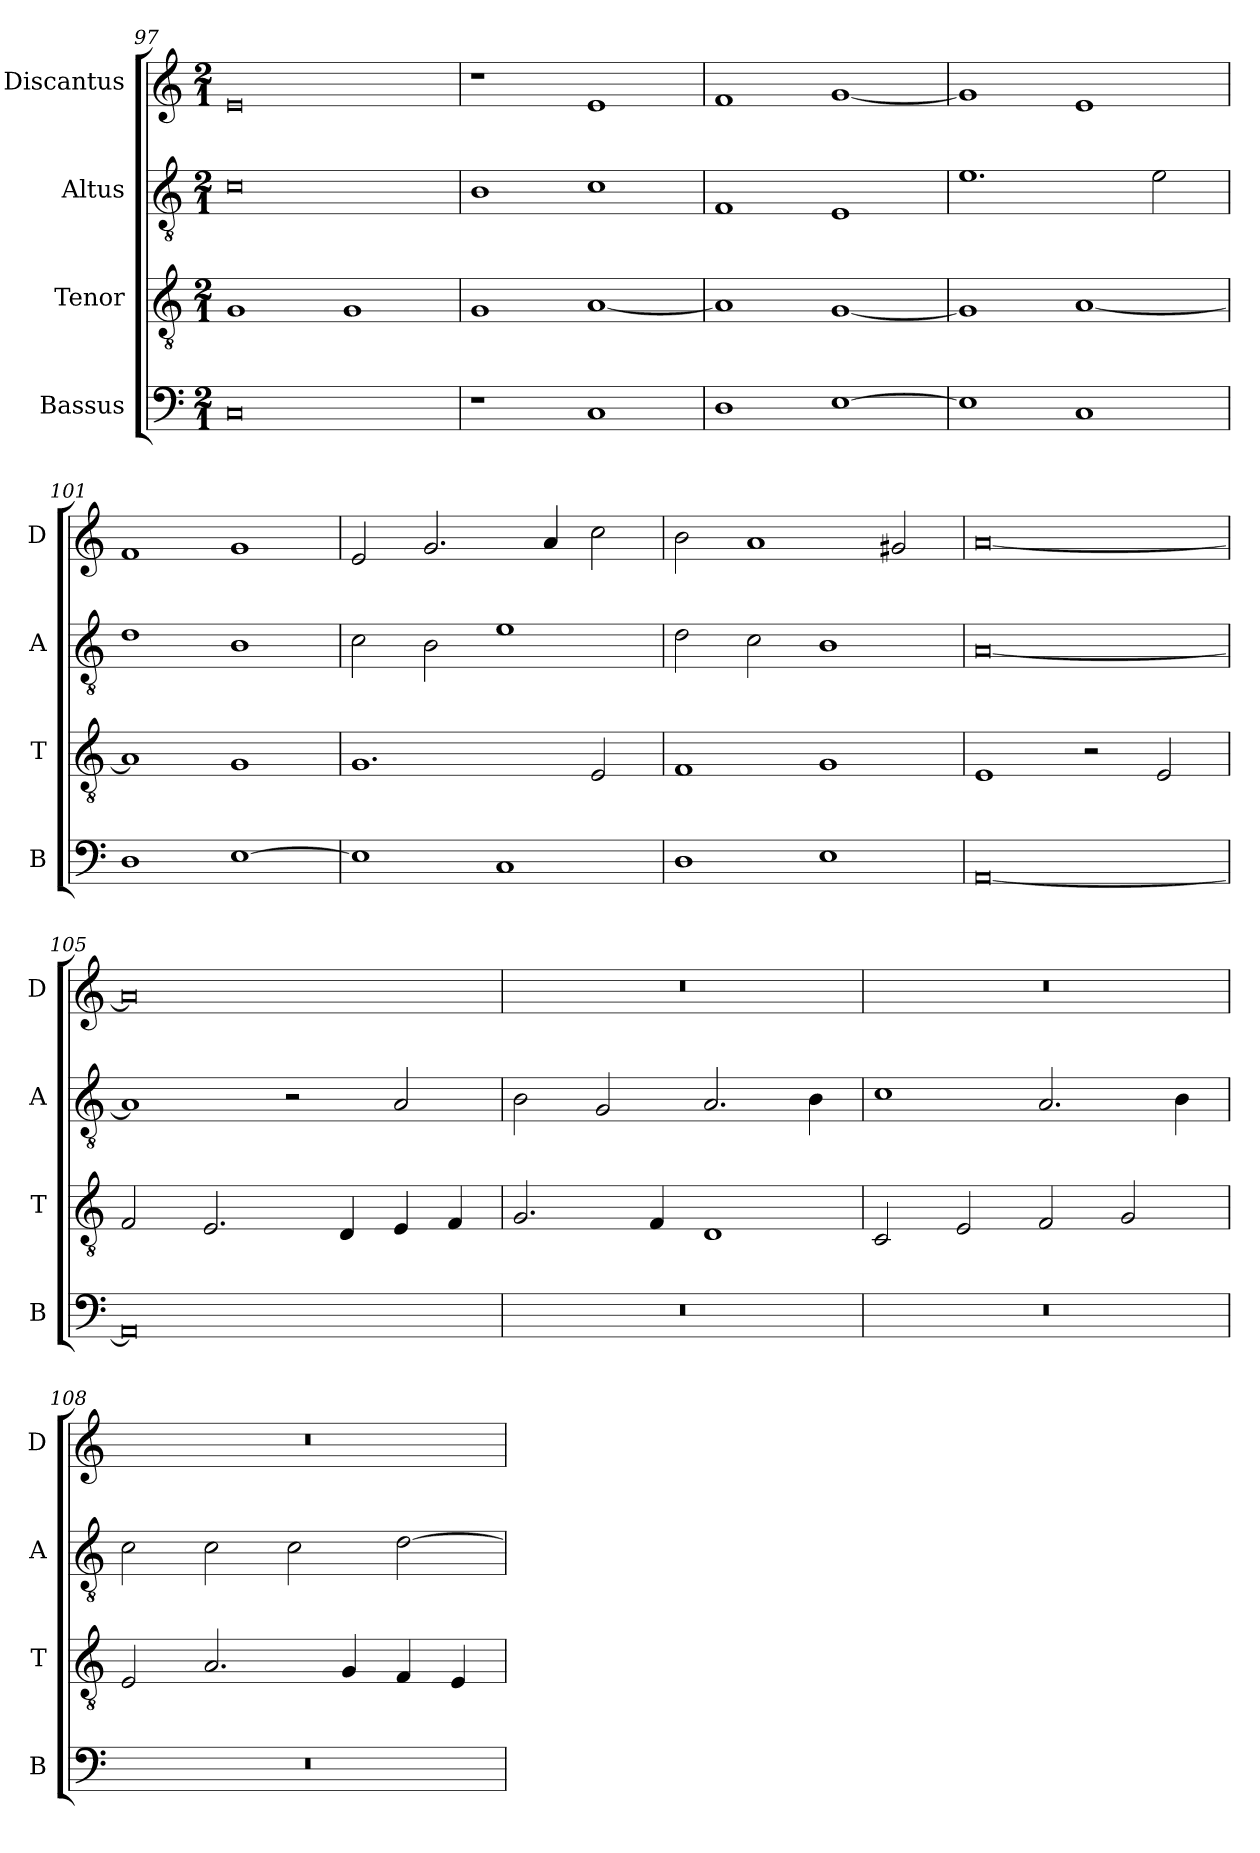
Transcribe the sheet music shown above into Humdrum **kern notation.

**kern	**kern	**kern	**kern
*part4	*part3	*part2	*part1
*staff4	*staff3	*staff2	*staff1
*I"Bassus	*I"Tenor	*I"Altus	*I"Discantus
*I'B	*I'T	*I'A	*I'D
*clefF4	*clefGv2	*clefGv2	*clefG2
*k[]	*k[]	*k[]	*k[]
*M2/1	*M2/1	*M2/1	*M2/1
=97	=97	=97	=97
0C	1G	0c	0e
.	1G	.	.
=98	=98	=98	=98
1r	1G	1B	1r
1C	[1A	1c	1e
=99	=99	=99	=99
1D	1A]	1F	1f
[1E	[1G	1E	[1g
=100	=100	=100	=100
1E]	1G]	1.e	1g]
1C	[1A	.	1e
.	.	2e\	.
=101	=101	=101	=101
1D	1A]	1d	1f
[1E	1G	1B	1g
=102	=102	=102	=102
1E]	1.G	2c\	2e/
.	.	2B\	2.g/
1C	.	1e	.
.	.	.	4a/
.	2E/	.	2cc\
=103	=103	=103	=103
1D	1F	2d\	2b\
.	.	2c\	1a
1E	1G	1B	.
.	.	.	2g#X/
=104	=104	=104	=104
[0AA	1E	[0A	[0a
.	2r	.	.
.	2E/	.	.
=105	=105	=105	=105
0AA]	2F/	1A]	0a]
.	2.E/	.	.
.	.	2r	.
.	4D/	.	.
.	4E/	2A/	.
.	4F/	.	.
=106	=106	=106	=106
0r	2.G/	2B\	0r
.	.	2G/	.
.	4F/	.	.
.	1D	2.A/	.
.	.	4B\	.
=107	=107	=107	=107
0r	2C/	1c	0r
.	2E/	.	.
.	2F/	2.A/	.
.	2G/	.	.
.	.	4B\	.
=108	=108	=108	=108
0r	2E/	2c\	0r
.	2.A/	2c\	.
.	.	2c\	.
.	4G/	.	.
.	4F/	[2d\	.
.	4E/	.	.
=	=	=	=
*-	*-	*-	*-
